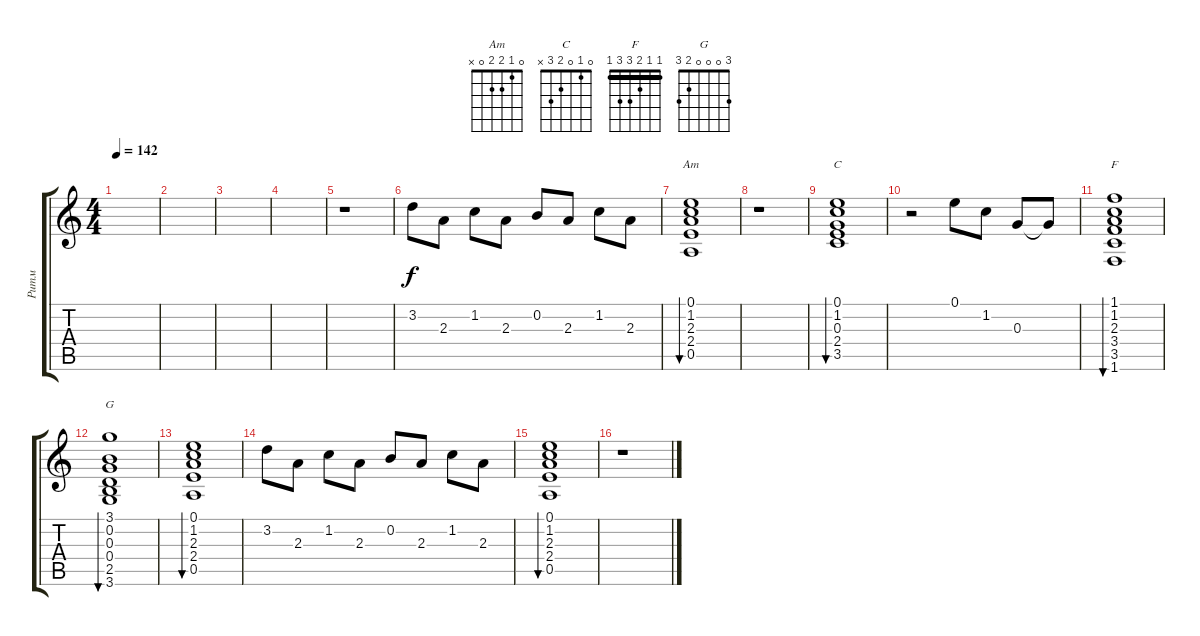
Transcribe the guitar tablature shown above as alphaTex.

\track ("Ритм" "Ритм") {instrument acousticguitarsteel}
\staff {score tabs}
\tuning (E4 B3 G3 D3 A2 E2) {hide}
\chord ("Am" 0 1 2 2 0 x)
\chord ("C" 0 1 0 2 3 x)
\chord ("F" 1 1 2 3 3 1) {barre 1}
\chord ("G" 3 0 0 0 2 3)
\ts (4 4)
\tempo 142
\clef g2
\ks c
|
|
|
|
r.1 |
3.2.8 2.3.8 1.2.8 2.3.8 0.2.8 2.3.8 1.2.8 2.3.8 |
(0.1 1.2 2.3 2.4 0.5).1{bu 240 ch "Am"} |
r.1 |
(0.1 1.2 0.3 2.4 3.5).1{bu 240 ch "C"} |
r.2 0.1.8 1.2.8 0.3.8 0.3{t}.8 |
(1.1 1.2 2.3 3.4 3.5 1.6).1{bu 240 ch "F"} |
(3.1 0.2 0.3 0.4 2.5 3.6).1{bu 240 ch "G"} |
(0.1 1.2 2.3 2.4 0.5).1{bu 240} |
3.2.8 2.3.8 1.2.8 2.3.8 0.2.8 2.3.8 1.2.8 2.3.8 |
(0.1 1.2 2.3 2.4 0.5).1{bu 240} |
r.1
